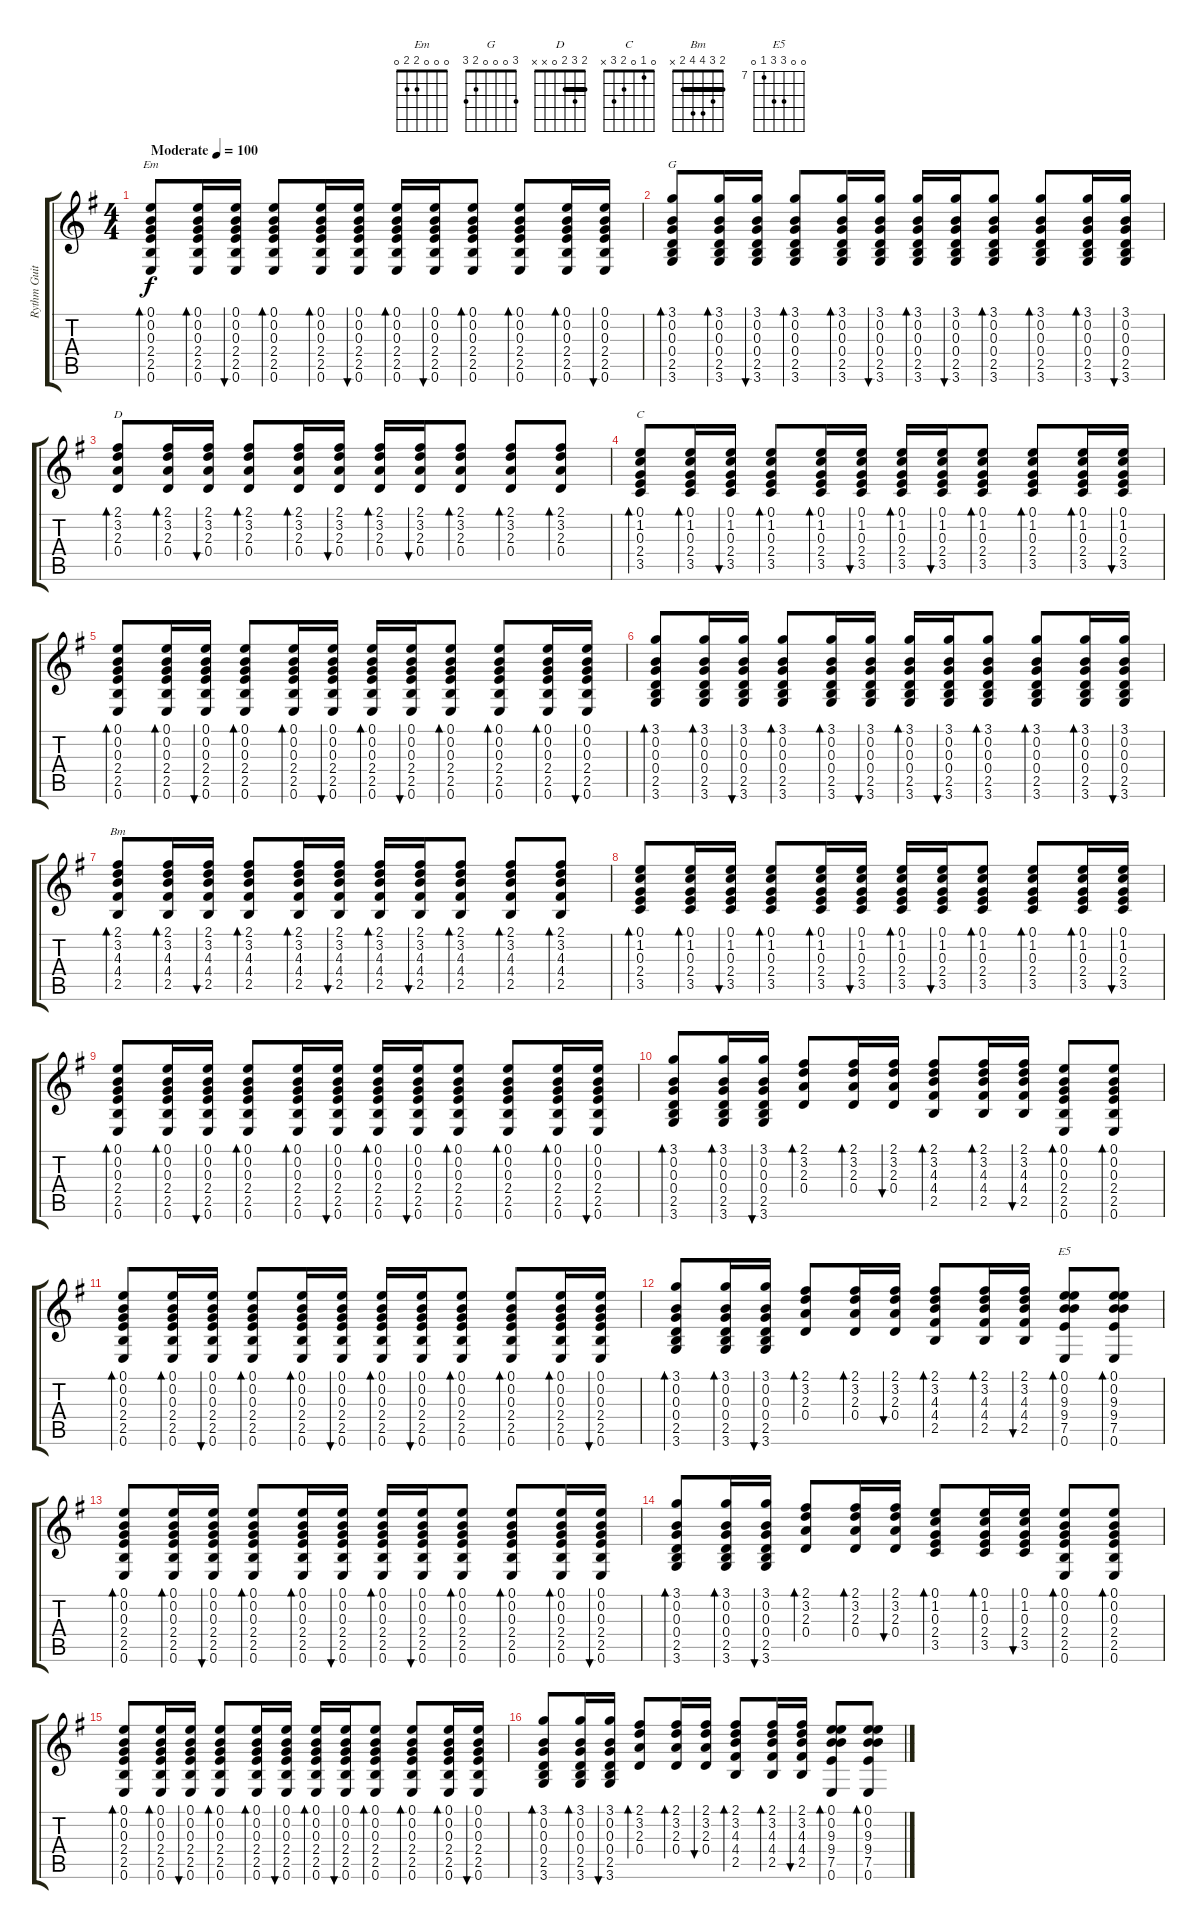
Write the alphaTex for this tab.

\track ("Rythm Guitar" "Rythm Guit") {instrument acousticguitarsteel}
\staff {score tabs}
\tuning (E4 B3 G3 D3 A2 E2) {hide}
\chord ("Em" 0 0 0 2 2 0)
\chord ("G" 3 0 0 0 2 3)
\chord ("D" 2 3 2 0 x x) {barre 2}
\chord ("C" 0 1 0 2 3 x)
\chord ("Bm" 2 3 4 4 2 x) {barre 2}
\chord ("E5" 0 0 9 9 7 0) {firstfret 7}
\ts (4 4)
\tempo (100 "Moderate")
\clef g2
\ks eminor
(0.1 0.2 0.3 2.4 2.5 0.6).8{bd 60 ch "Em" dy f instrument acousticguitarsteel} (0.1 0.2 0.3 2.4 2.5 0.6).16{bd 60} (0.1 0.2 0.3 2.4 2.5 0.6).16{bu 60} (0.1 0.2 0.3 2.4 2.5 0.6).8{bd 60} (0.1 0.2 0.3 2.4 2.5 0.6).16{bd 60} (0.1 0.2 0.3 2.4 2.5 0.6).16{bu 60} (0.1 0.2 0.3 2.4 2.5 0.6).16{bd 60} (0.1 0.2 0.3 2.4 2.5 0.6).16{bu 60} (0.1 0.2 0.3 2.4 2.5 0.6).8{bd 60} (0.1 0.2 0.3 2.4 2.5 0.6).8{bd 60} (0.1 0.2 0.3 2.4 2.5 0.6).16{bd 60} (0.1 0.2 0.3 2.4 2.5 0.6).16{bu 60} |
(3.1 0.2 0.3 0.4 2.5 3.6).8{bd 60 ch "G"} (3.1 0.2 0.3 0.4 2.5 3.6).16{bd 60} (3.1 0.2 0.3 0.4 2.5 3.6).16{bu 60} (3.1 0.2 0.3 0.4 2.5 3.6).8{bd 60} (3.1 0.2 0.3 0.4 2.5 3.6).16{bd 60} (3.1 0.2 0.3 0.4 2.5 3.6).16{bu 60} (3.1 0.2 0.3 0.4 2.5 3.6).16{bd 60} (3.1 0.2 0.3 0.4 2.5 3.6).16{bu 60} (3.1 0.2 0.3 0.4 2.5 3.6).8{bd 60} (3.1 0.2 0.3 0.4 2.5 3.6).8{bd 60} (3.1 0.2 0.3 0.4 2.5 3.6).16{bd 60} (3.1 0.2 0.3 0.4 2.5 3.6).16{bu 60} |
(2.1 3.2 2.3 0.4).8{bd 60 ch "D"} (2.1 3.2 2.3 0.4).16{bd 60} (2.1 3.2 2.3 0.4).16{bu 60} (2.1 3.2 2.3 0.4).8{bd 60} (2.1 3.2 2.3 0.4).16{bd 60} (2.1 3.2 2.3 0.4).16{bu 60} (2.1 3.2 2.3 0.4).16{bd 60} (2.1 3.2 2.3 0.4).16{bu 60} (2.1 3.2 2.3 0.4).8{bd 60} (2.1 3.2 2.3 0.4).8{bd 60} (2.1 3.2 2.3 0.4).8{bd 60} |
(0.1 1.2 0.3 2.4 3.5).8{bd 60 ch "C"} (0.1 1.2 0.3 2.4 3.5).16{bd 60} (0.1 1.2 0.3 2.4 3.5).16{bu 60} (0.1 1.2 0.3 2.4 3.5).8{bd 60} (0.1 1.2 0.3 2.4 3.5).16{bd 60} (0.1 1.2 0.3 2.4 3.5).16{bu 60} (0.1 1.2 0.3 2.4 3.5).16{bd 60} (0.1 1.2 0.3 2.4 3.5).16{bu 60} (0.1 1.2 0.3 2.4 3.5).8{bd 60} (0.1 1.2 0.3 2.4 3.5).8{bd 60} (0.1 1.2 0.3 2.4 3.5).16{bd 60} (0.1 1.2 0.3 2.4 3.5).16{bu 60} |
(0.1 0.2 0.3 2.4 2.5 0.6).8{bd 60} (0.1 0.2 0.3 2.4 2.5 0.6).16{bd 60} (0.1 0.2 0.3 2.4 2.5 0.6).16{bu 60} (0.1 0.2 0.3 2.4 2.5 0.6).8{bd 60} (0.1 0.2 0.3 2.4 2.5 0.6).16{bd 60} (0.1 0.2 0.3 2.4 2.5 0.6).16{bu 60} (0.1 0.2 0.3 2.4 2.5 0.6).16{bd 60} (0.1 0.2 0.3 2.4 2.5 0.6).16{bu 60} (0.1 0.2 0.3 2.4 2.5 0.6).8{bd 60} (0.1 0.2 0.3 2.4 2.5 0.6).8{bd 60} (0.1 0.2 0.3 2.4 2.5 0.6).16{bd 60} (0.1 0.2 0.3 2.4 2.5 0.6).16{bu 60} |
(3.1 0.2 0.3 0.4 2.5 3.6).8{bd 60} (3.1 0.2 0.3 0.4 2.5 3.6).16{bd 60} (3.1 0.2 0.3 0.4 2.5 3.6).16{bu 60} (3.1 0.2 0.3 0.4 2.5 3.6).8{bd 60} (3.1 0.2 0.3 0.4 2.5 3.6).16{bd 60} (3.1 0.2 0.3 0.4 2.5 3.6).16{bu 60} (3.1 0.2 0.3 0.4 2.5 3.6).16{bd 60} (3.1 0.2 0.3 0.4 2.5 3.6).16{bu 60} (3.1 0.2 0.3 0.4 2.5 3.6).8{bd 60} (3.1 0.2 0.3 0.4 2.5 3.6).8{bd 60} (3.1 0.2 0.3 0.4 2.5 3.6).16{bd 60} (3.1 0.2 0.3 0.4 2.5 3.6).16{bu 60} |
(2.1 3.2 4.3 4.4 2.5).8{bd 60 ch "Bm"} (2.1 3.2 4.3 4.4 2.5).16{bd 60} (2.1 3.2 4.3 4.4 2.5).16{bu 60} (2.1 3.2 4.3 4.4 2.5).8{bd 60} (2.1 3.2 4.3 4.4 2.5).16{bd 60} (2.1 3.2 4.3 4.4 2.5).16{bu 60} (2.1 3.2 4.3 4.4 2.5).16{bd 60} (2.1 3.2 4.3 4.4 2.5).16{bu 60} (2.1 3.2 4.3 4.4 2.5).8{bd 60} (2.1 3.2 4.3 4.4 2.5).8{bd 60} (2.1 3.2 4.3 4.4 2.5).8{bd 60} |
(0.1 1.2 0.3 2.4 3.5).8{bd 60} (0.1 1.2 0.3 2.4 3.5).16{bd 60} (0.1 1.2 0.3 2.4 3.5).16{bu 60} (0.1 1.2 0.3 2.4 3.5).8{bd 60} (0.1 1.2 0.3 2.4 3.5).16{bd 60} (0.1 1.2 0.3 2.4 3.5).16{bu 60} (0.1 1.2 0.3 2.4 3.5).16{bd 60} (0.1 1.2 0.3 2.4 3.5).16{bu 60} (0.1 1.2 0.3 2.4 3.5).8{bd 60} (0.1 1.2 0.3 2.4 3.5).8{bd 60} (0.1 1.2 0.3 2.4 3.5).16{bd 60} (0.1 1.2 0.3 2.4 3.5).16{bu 60} |
(0.1 0.2 0.3 2.4 2.5 0.6).8{bd 60} (0.1 0.2 0.3 2.4 2.5 0.6).16{bd 60} (0.1 0.2 0.3 2.4 2.5 0.6).16{bu 60} (0.1 0.2 0.3 2.4 2.5 0.6).8{bd 60} (0.1 0.2 0.3 2.4 2.5 0.6).16{bd 60} (0.1 0.2 0.3 2.4 2.5 0.6).16{bu 60} (0.1 0.2 0.3 2.4 2.5 0.6).16{bd 60} (0.1 0.2 0.3 2.4 2.5 0.6).16{bu 60} (0.1 0.2 0.3 2.4 2.5 0.6).8{bd 60} (0.1 0.2 0.3 2.4 2.5 0.6).8{bd 60} (0.1 0.2 0.3 2.4 2.5 0.6).16{bd 60} (0.1 0.2 0.3 2.4 2.5 0.6).16{bu 60} |
(3.1 0.2 0.3 0.4 2.5 3.6).8{bd 60} (3.1 0.2 0.3 0.4 2.5 3.6).16{bd 60} (3.1 0.2 0.3 0.4 2.5 3.6).16{bu 60} (2.1 3.2 2.3 0.4).8{bd 60} (2.1 3.2 2.3 0.4).16{bd 60} (2.1 3.2 2.3 0.4).16{bu 60} (2.1 3.2 4.3 4.4 2.5).8{bd 60} (2.1 3.2 4.3 4.4 2.5).16{bd 60} (2.1 3.2 4.3 4.4 2.5).16{bu 60} (0.1 0.2 0.3 2.4 2.5 0.6).8{bd 60} (0.1 0.2 0.3 2.4 2.5 0.6).8{bd 60} |
(0.1 0.2 0.3 2.4 2.5 0.6).8{bd 60} (0.1 0.2 0.3 2.4 2.5 0.6).16{bd 60} (0.1 0.2 0.3 2.4 2.5 0.6).16{bu 60} (0.1 0.2 0.3 2.4 2.5 0.6).8{bd 60} (0.1 0.2 0.3 2.4 2.5 0.6).16{bd 60} (0.1 0.2 0.3 2.4 2.5 0.6).16{bu 60} (0.1 0.2 0.3 2.4 2.5 0.6).16{bd 60} (0.1 0.2 0.3 2.4 2.5 0.6).16{bu 60} (0.1 0.2 0.3 2.4 2.5 0.6).8{bd 60} (0.1 0.2 0.3 2.4 2.5 0.6).8{bd 60} (0.1 0.2 0.3 2.4 2.5 0.6).16{bd 60} (0.1 0.2 0.3 2.4 2.5 0.6).16{bu 60} |
(3.1 0.2 0.3 0.4 2.5 3.6).8{bd 60} (3.1 0.2 0.3 0.4 2.5 3.6).16{bd 60} (3.1 0.2 0.3 0.4 2.5 3.6).16{bu 60} (2.1 3.2 2.3 0.4).8{bd 60} (2.1 3.2 2.3 0.4).16{bd 60} (2.1 3.2 2.3 0.4).16{bu 60} (2.1 3.2 4.3 4.4 2.5).8{bd 60} (2.1 3.2 4.3 4.4 2.5).16{bd 60} (2.1 3.2 4.3 4.4 2.5).16{bu 60} (0.1 0.2 9.3 9.4 7.5 0.6).8{bd 60 ch "E5"} (0.1 0.2 9.3 9.4 7.5 0.6).8{bd 60} |
(0.1 0.2 0.3 2.4 2.5 0.6).8{bd 60} (0.1 0.2 0.3 2.4 2.5 0.6).16{bd 60} (0.1 0.2 0.3 2.4 2.5 0.6).16{bu 60} (0.1 0.2 0.3 2.4 2.5 0.6).8{bd 60} (0.1 0.2 0.3 2.4 2.5 0.6).16{bd 60} (0.1 0.2 0.3 2.4 2.5 0.6).16{bu 60} (0.1 0.2 0.3 2.4 2.5 0.6).16{bd 60} (0.1 0.2 0.3 2.4 2.5 0.6).16{bu 60} (0.1 0.2 0.3 2.4 2.5 0.6).8{bd 60} (0.1 0.2 0.3 2.4 2.5 0.6).8{bd 60} (0.1 0.2 0.3 2.4 2.5 0.6).16{bd 60} (0.1 0.2 0.3 2.4 2.5 0.6).16{bu 60} |
(3.1 0.2 0.3 0.4 2.5 3.6).8{bd 60} (3.1 0.2 0.3 0.4 2.5 3.6).16{bd 60} (3.1 0.2 0.3 0.4 2.5 3.6).16{bu 60} (2.1 3.2 2.3 0.4).8{bd 60} (2.1 3.2 2.3 0.4).16{bd 60} (2.1 3.2 2.3 0.4).16{bu 60} (0.1 1.2 0.3 2.4 3.5).8{bd 60} (0.1 1.2 0.3 2.4 3.5).16{bd 60} (0.1 1.2 0.3 2.4 3.5).16{bu 60} (0.1 0.2 0.3 2.4 2.5 0.6).8{bd 60} (0.1 0.2 0.3 2.4 2.5 0.6).8{bd 60} |
(0.1 0.2 0.3 2.4 2.5 0.6).8{bd 60} (0.1 0.2 0.3 2.4 2.5 0.6).16{bd 60} (0.1 0.2 0.3 2.4 2.5 0.6).16{bu 60} (0.1 0.2 0.3 2.4 2.5 0.6).8{bd 60} (0.1 0.2 0.3 2.4 2.5 0.6).16{bd 60} (0.1 0.2 0.3 2.4 2.5 0.6).16{bu 60} (0.1 0.2 0.3 2.4 2.5 0.6).16{bd 60} (0.1 0.2 0.3 2.4 2.5 0.6).16{bu 60} (0.1 0.2 0.3 2.4 2.5 0.6).8{bd 60} (0.1 0.2 0.3 2.4 2.5 0.6).8{bd 60} (0.1 0.2 0.3 2.4 2.5 0.6).16{bd 60} (0.1 0.2 0.3 2.4 2.5 0.6).16{bu 60} |
(3.1 0.2 0.3 0.4 2.5 3.6).8{bd 60} (3.1 0.2 0.3 0.4 2.5 3.6).16{bd 60} (3.1 0.2 0.3 0.4 2.5 3.6).16{bu 60} (2.1 3.2 2.3 0.4).8{bd 60} (2.1 3.2 2.3 0.4).16{bd 60} (2.1 3.2 2.3 0.4).16{bu 60} (2.1 3.2 4.3 4.4 2.5).8{bd 60} (2.1 3.2 4.3 4.4 2.5).16{bd 60} (2.1 3.2 4.3 4.4 2.5).16{bu 60} (0.1 0.2 9.3 9.4 7.5 0.6).8{bd 60} (0.1 0.2 9.3 9.4 7.5 0.6).8{bd 60}
